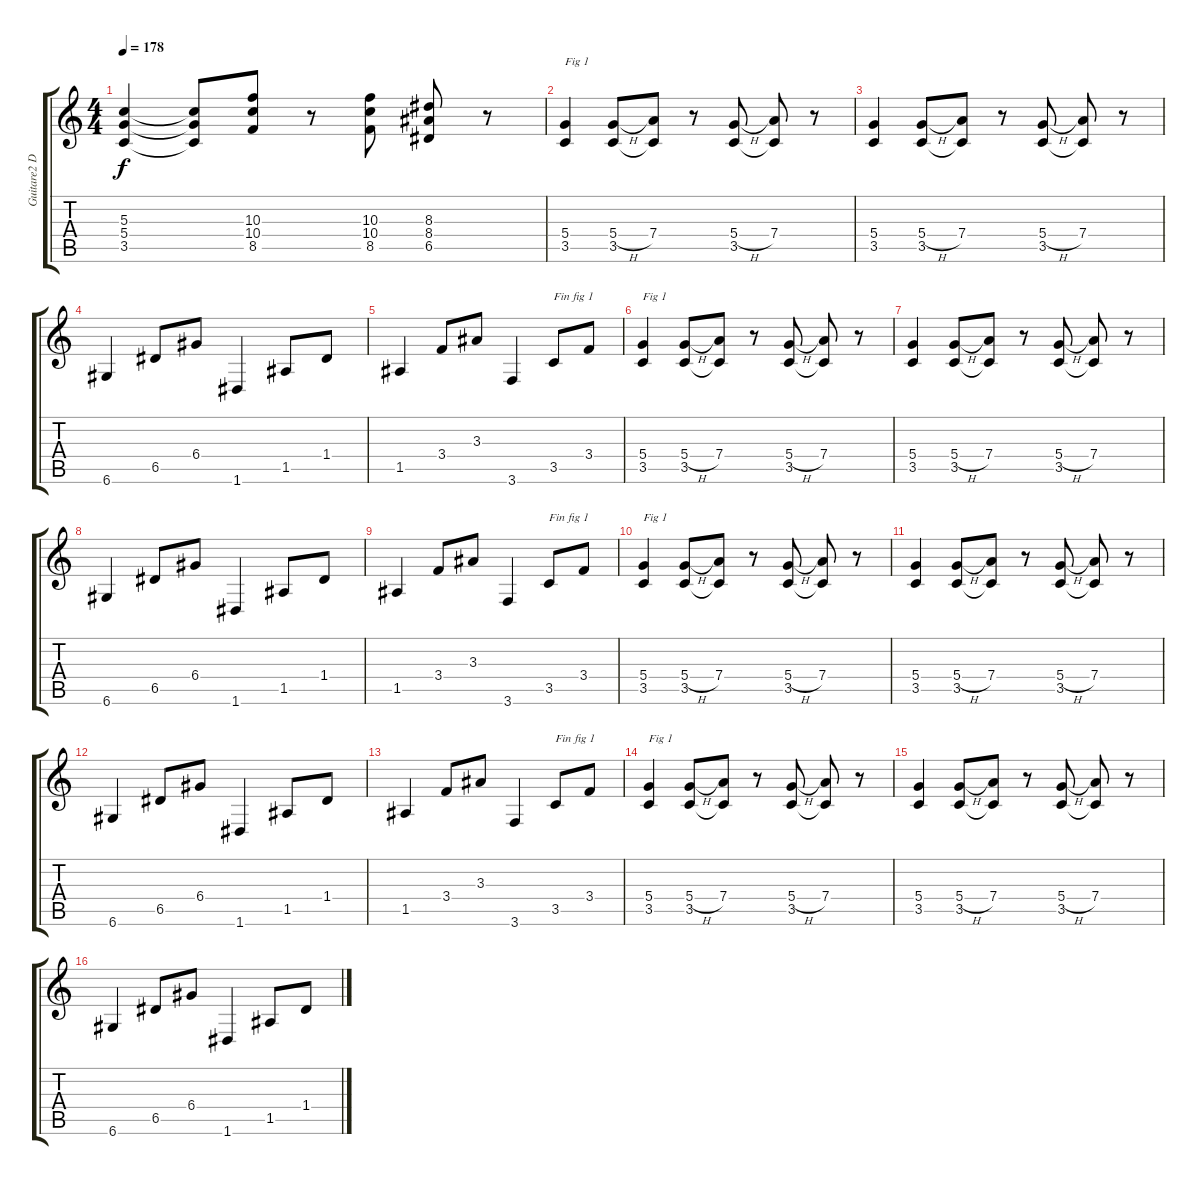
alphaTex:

\track ("Guitare2 Dr-D" "Guitare2 D") {instrument overdrivenguitar}
\staff {score tabs}
\tuning (E4 B3 G3 D3 A2 D2) {hide}
\ts (4 4)
\tempo 178
\clef g2
\ks c
(5.3 5.4 3.5).4{dy f} (5.3{t} 5.4{t} 3.5{t}).8 (10.3 10.4 8.5).8 r.8 (10.3 10.4 8.5).8 (8.3 8.4 6.5).8 r.8 |
(5.4 3.5).4{txt "Fig 1"} (5.4{h} 3.5).8 (7.4 3.5{t}).8 r.8 (5.4{h} 3.5).8 (7.4 3.5{t}).8 r.8 |
(5.4 3.5).4 (5.4{h} 3.5).8 (7.4 3.5{t}).8 r.8 (5.4{h} 3.5).8 (7.4 3.5{t}).8 r.8 |
6.6.4 6.5.8 6.4.8 1.6.4 1.5.8 1.4.8 |
1.5.4 3.4.8 3.3.8 3.6.4 3.5.8{txt "Fin fig 1"} 3.4.8 |
(5.4 3.5).4{txt "Fig 1"} (5.4{h} 3.5).8 (7.4 3.5{t}).8 r.8 (5.4{h} 3.5).8 (7.4 3.5{t}).8 r.8 |
(5.4 3.5).4 (5.4{h} 3.5).8 (7.4 3.5{t}).8 r.8 (5.4{h} 3.5).8 (7.4 3.5{t}).8 r.8 |
6.6.4 6.5.8 6.4.8 1.6.4 1.5.8 1.4.8 |
1.5.4 3.4.8 3.3.8 3.6.4 3.5.8{txt "Fin fig 1"} 3.4.8 |
(5.4 3.5).4{txt "Fig 1"} (5.4{h} 3.5).8 (7.4 3.5{t}).8 r.8 (5.4{h} 3.5).8 (7.4 3.5{t}).8 r.8 |
(5.4 3.5).4 (5.4{h} 3.5).8 (7.4 3.5{t}).8 r.8 (5.4{h} 3.5).8 (7.4 3.5{t}).8 r.8 |
6.6.4 6.5.8 6.4.8 1.6.4 1.5.8 1.4.8 |
1.5.4 3.4.8 3.3.8 3.6.4 3.5.8{txt "Fin fig 1"} 3.4.8 |
(5.4 3.5).4{txt "Fig 1"} (5.4{h} 3.5).8 (7.4 3.5{t}).8 r.8 (5.4{h} 3.5).8 (7.4 3.5{t}).8 r.8 |
(5.4 3.5).4 (5.4{h} 3.5).8 (7.4 3.5{t}).8 r.8 (5.4{h} 3.5).8 (7.4 3.5{t}).8 r.8 |
6.6.4 6.5.8 6.4.8 1.6.4 1.5.8 1.4.8
